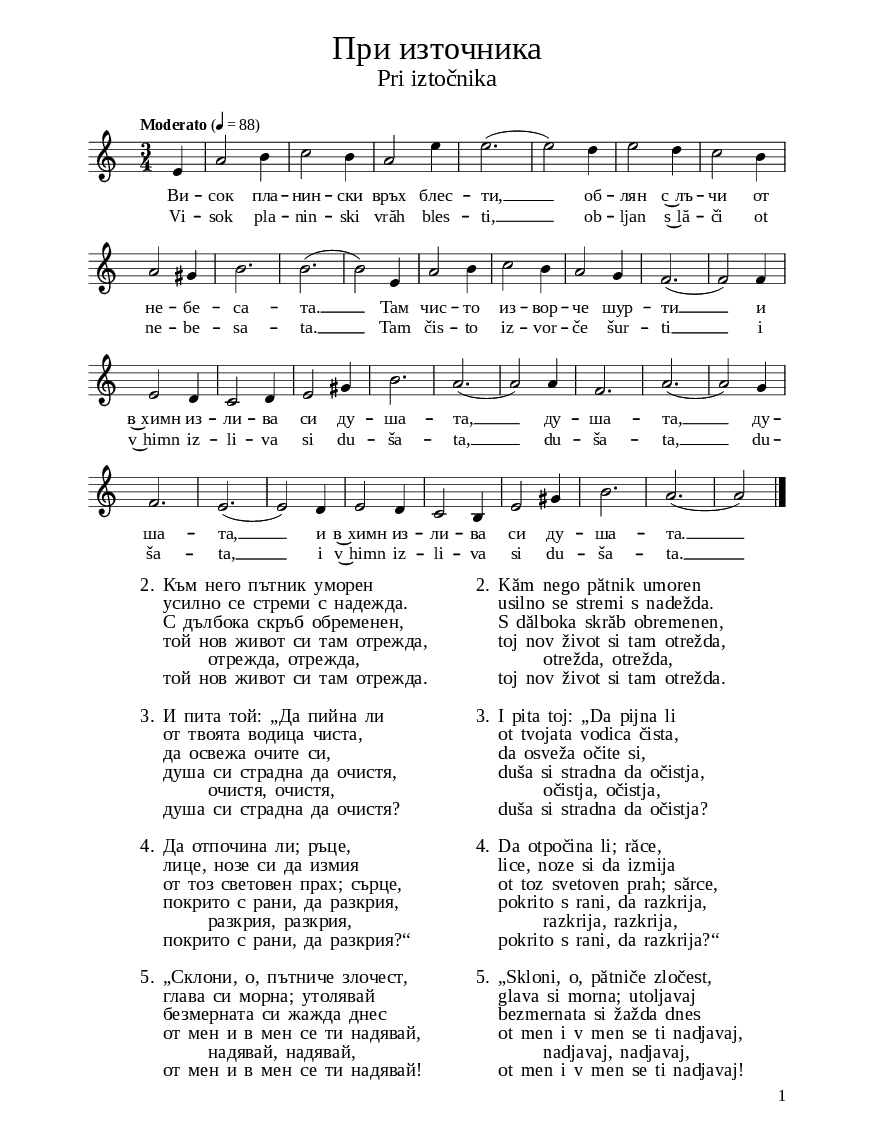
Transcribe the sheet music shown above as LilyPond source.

\version "2.24.2"

% include paper part and global functions
\include "include/globals.ily"

\bookpart {
   \label #'ref034
  \tocItem \markup "При източника – Pri iztočnika"
  \include "include/bookpart-paper.ily"
  \score {
    \include "include/score-layout.ily"

    \new Voice \absolute{
      \clef treble
      \key a \minor
      \time 3/4
      \tempoFunc "Moderato" 4 "88"
      \autoBeamOff
      \partial 4

      e'4 | a'2 b'4 | c''2 b'4 | a'2 e''4 | e''2. (| e''2) d''4 | e''2 d''4 | c''2 b'4 \break |
      a'2 gis'4 | b'2. | b'2. (| b'2 ) e'4 | a'2 b'4 | c''2 b'4 | a'2 g'4 | f'2. (| f'2 ) f'4 \break |
      e'2 d'4 | c'2 d'4 | e'2 gis'4 | b'2. | a'2. (| a'2 )a'4 | f'2. | a'2. ( | a'2 ) g'4 \break |
      f'2. | e'2. (|e'2) d'4 e'2 d'4 | c'2 b4 | e'2 gis'4 | b'2. | a'2. ( | a'2 ) \bar "|." \break
    }
    \addlyrics {
      Ви -- сок
      пла -- нин -- ски връх блес -- ти, __ об -- лян с~лъ
      -- чи от не -- бе -- са -- та. __ Там чис -- то из
      -- вор -- че шур -- ти __ и в~химн из -- ли -- ва
      си ду -- ша -- -- та, __ ду -- ша -- та, __ ду -- ша --
      та, __ и в~химн из -- ли -- ва си ду -- ша -- та. __
    }

     \addlyrics {
      Vi -- sok
      pla -- nin -- ski vrăh bles -- ti, __ ob -- ljan s~lă
      -- či ot ne -- be -- sa -- ta. __ Tam čis -- to iz
      -- vor -- če šur -- ti __ i v~himn iz -- li -- va
      si du -- ša -- -- ta, __ du -- ša -- ta, __ du -- ša --
      ta, __ i v~himn iz -- li -- va si du -- ša -- ta. __
    }

    \header {
      title = \titleFunc "При източника" "Pri iztočnika"
    }

    \midi{}

  } % score



  \markup \fontsize #+1.7 {
    \hspace #5
    \override #'(baseline-skip . 1.8)
    \column {
      \line { 2. Към него пътник уморен}
      \line {   "   " усилно се стреми с надежда.}
      \line {   "   " С дълбока скръб обременен,}
      \line {   "   " той нов живот си там отрежда,}
      \line {   "   "  "   "  "   " отрежда, отрежда,}
      \line {   "   " той нов живот си там отрежда.}
      \line { " " }
      \line { 3. И пита той: „Да пийна ли}
      \line {   "   " от твоята водица чиста, }
      \line {   "   " да освежа очите си,}
      \line {   "   " душа си страдна да очистя,}
      \line {    "   "  "   "  "   " очистя, очистя,}
      \line {   "   " душа си страдна да очистя?}
      \line { " " }
      \line { 4. Да отпочина ли; ръце,}
      \line {   "   " лице, нозе си да измия}
      \line {   "   " от тоз световен прах; сърце,}
      \line {   "   " покрито с рани, да разкрия,}
      \line {    "   "  "   "  "   " разкрия, разкрия,}
      \line {   "   " покрито с рани, да разкрия?“}
      \line { " " }
      \line { 5.  „Склони, о, пътниче злочест,}
      \line {   "   " глава си морна; утолявай}
      \line {   "   " безмерната си жажда днес}
      \line {   "   " от мен и в мен се ти надявай,}
      \line {   "   "  "   "  "   " надявай, надявай,}
      \line {   "   " от мен и в мен се ти надявай!}




    }

    \hspace #4
    \override #'(baseline-skip . 1.8)
    \column {
      \line { 2. Kăm nego pătnik umoren}
      \line {   "   " usilno se stremi s nadežda.}
      \line {   "   " S dălboka skrăb obremenen,}
      \line {   "   " toj nov život si tam otrežda,}
      \line {   "   "  "   "  "   " otrežda, otrežda,}
      \line {   "   " toj nov život si tam otrežda.}
      \line { " " }
      \line { 3. I pita toj: „Da pijna li}
      \line {   "   " ot tvojata vodica čista, }
      \line {   "   " da osveža očite si,}
      \line {   "   " duša si stradna da očistja,}
      \line {    "   "  "   "  "   " očistja, očistja,}
      \line {   "   " duša si stradna da očistja?}
      \line { " " }
      \line { 4. Da otpočina li; răce,}
      \line {   "   " lice, noze si da izmija}
      \line {   "   " ot toz svetoven prah; sărce,}
      \line {   "   " pokrito s rani, da razkrija,}
      \line {    "   "  "   "  "   " razkrija, razkrija,}
      \line {   "   " pokrito s rani, da razkrija?“}
      \line { " " }
      \line { 5.  „Skloni, o, pătniče zločest,}
      \line {   "   " glava si morna; utoljavaj}
      \line {   "   " bezmernata si žažda dnes}
      \line {   "   " ot men i v men se ti nadjavaj,}
      \line {   "   "  "   "  "   " nadjavaj, nadjavaj,}
      \line {   "   " ot men i v men se ti nadjavaj!}




    } %column
  } % markup

  \pageBreak

  \markup \fontsize #+1.7 {
    \hspace #5
    \override #'(baseline-skip . 1.8)
    \column {

      \line { 6. Гласа ти мъченишки чух,}
      \line {   "   " приех и твойта жалба мила.}
      \line {   "   " Аз съм велик Божествен дух}
      \line {   "   " и ще ти дам живот и сила,}
      \line {   "   "  "   "  "   " и сила, и сила,}
      \line {   "   " и ще ти дам живот и сила.}
      \line { " " }
      \line { 7. Ела, ела и пий от мен,}
      \line {   "   " о, мило Божие създание!}
      \line {   "   " Настъпи веч последен ден}
      \line {   "   " на всяка мъка и страданье,}
      \line {  "   "  "   "  "   " страданье, страданье,}
      \line {   "   " на всяка мъка и страданье.“}

    }

    \hspace #4
    \override #'(baseline-skip . 1.8)
    \column {

      \line { 6. Glasa ti măčeniški čuh,}
      \line {   "   " prieh i tvojta žalba mila.}
      \line {   "   " Az săm velik Božestven duh}
      \line {   "   " i šte ti dam život i sila,}
      \line {   "   "  "   "  "   " i sila, i sila,}
      \line {   "   " i šte ti dam život i sila.}
      \line { " " }
      \line { 7. Ela, ela i pij ot men,}
      \line {   "   " o, milo Božie săzdanie!}
      \line {   "   " Nastăpi več posleden den}
      \line {   "   " na vsjaka măka i stradanje,}
      \line {  "   "  "   "  "   " stradanje, stradanje,}
      \line {   "   " na vsjaka măka i stradanje.“}

    } %column
  } % markup


  \markup \empty-two


  % include foreign translation(s) of the song
  \version "2.24.1"

\markup \fill-line { \fontsize #deTitleFontSize "Bei der Quelle" }
\markup \null
\markup \null
\markup \fontsize #+2.0 {

 
 
  \override #'(baseline-skip . 1.8)

  \column {

    \line { 1. Ein hoher Berggipfel glänzt,}

    \line { "   " beschienen von himmlischen Strahlen. }

    \line { "   " Dort sprudelt eine reine Quelle }

    \line { "   " und in Hymnen gießt sie aus ihre Seele,}

    \line { "   " Seele, Seele,}

    \line { "   " und in Hymnen gießt sie ihre Seele aus.}
    \line { "   " }

    \line { 2. Zu ihr strebt mühsam ein müder }

    \line { "   "  Wanderer mit Hoffnung. }

    \line { "   " Von tiefer Trauer bedrückt,}

    \line { "   " wird ihm dort neues Leben zuteil, }

    \line { "   " zuteil, zuteil}

    \line { "   " ihm wird dort neues Leben zuteil.}
    \line { "   " }

    \line { 3. Und er fragt: }

    \line { "   " „Darf ich von deinem}

    \line { "   " reinen Wasser trinken, }

    \line { "   " damit ich meine Augen erquicke,}

    \line { "   " damit ich meine leidende Seele reinige,}

    \line { "   " reinige, reinige,}

    \line { "   " damit ich meine leidende Seele reinige?}
    \line { "   " }

    \line {  4. Darf ich mich erholen,}

    \line { "   " mein Gesicht und meine Füße }

    \line { "   " von diesem weltlichen Staub reinigen,}

    \line { "   " mein mit Wunden bedecktes Herz öffnen,}

    \line { "   " öffnen, öffnen,}

    \line { "   " mein mit Wunden bedecktes Herz öffnen?“}
    \line { "   " }
  \line {  5. „Neige dein Haupt, }

    \line { "   " oh, unglücklicher Wanderer: }

    \line { "   " lösche heute deinen unendlichen Durst }

    \line { "   " durch mich }

    \line { "   " und hoffe auf mich,}

    \line { "   " hoffe, hoffe auf mich und}

    \line { "   " hoffe du auf mich!}
   


  }

  \hspace #-1
  \vspace #0.5
  \override #'(baseline-skip . 1.8)
  \column {
  

    \line {  6. Ich habe deine Märtyrerstimme gehört,}

    \line { "   " deine sanfte Klage vernommen. }

    \line { "   " Ich bin ein großer, göttlicher Geist}

    \line { "   " und werde dir Leben und Kraft }

    \line { "   " und Kraft und Kraft}

    \line { "   " und ich werde dir }
     \line { "   " Leben und Kraft geben.}
    \line { "   " }

    \line {  7. Komm, komm und trinke von mir}

    \line { "   " oh, geliebtes göttliches Geschöpf! }

    \line { "   " Angebrochen ist der letzte Tag}

    \line { "   " aller Qual und Trauer,}

    \line { "   " Trauer, Trauer,}

    \line { "   " aller Qual und Trauer.“}


  }
}




} % bookpart
